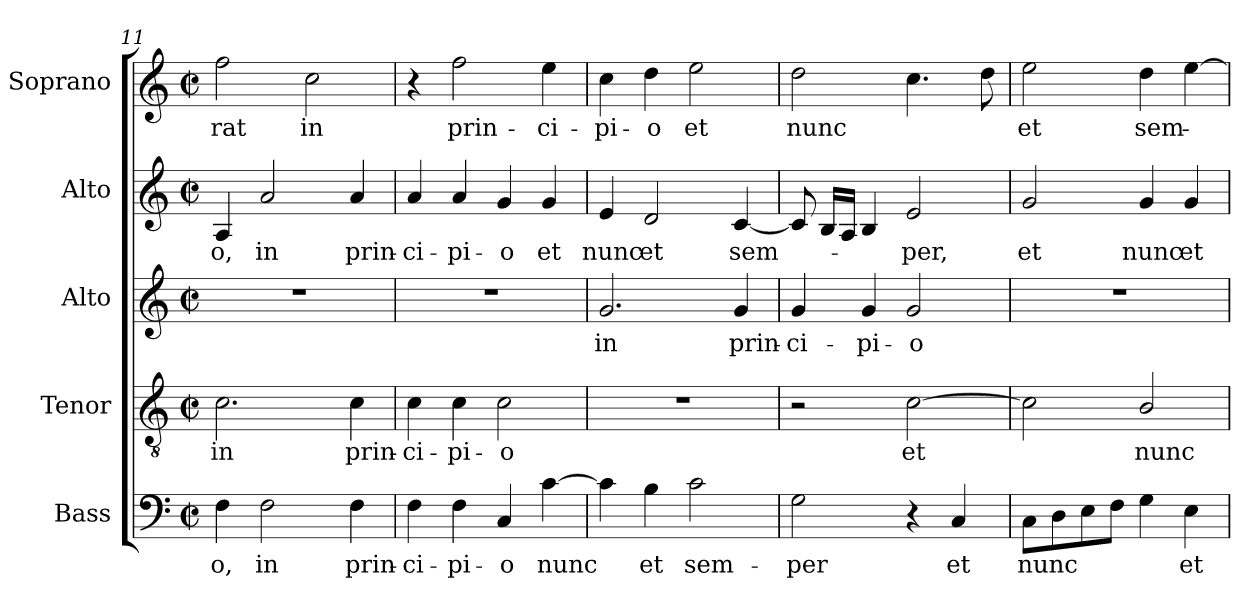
**kern	**text	**kern	**text	**kern	**text	**kern	**text	**kern	**text
*part5	*part5	*part4	*part4	*part3	*part3	*part2	*part2	*part1	*part1
*staff5	*staff5	*staff4	*staff4	*staff3	*staff3	*staff2	*staff2	*staff1	*staff1
*I"Bass	*	*I"Tenor	*	*I"Alto	*	*I"Alto	*	*I"Soprano	*
*I'B.	*	*I'T.	*	*I'A.	*	*I'A.	*	*I'S.	*
*clefF4	*	*clefGv2	*	*clefG2	*	*clefG2	*	*clefG2	*
*	*	*ITrd7c12	*	*	*	*	*	*	*
*k[]	*	*k[]	*	*k[]	*	*k[]	*	*k[]	*
*C:	*	*C:	*	*C:	*	*C:	*	*C:	*
*M2/2	*	*M2/2	*	*M2/2	*	*M2/2	*	*M2/2	*
*met(c|)	*	*met(c|)	*	*met(c|)	*	*met(c|)	*	*met(c|)	*
=11	=11	=11	=11	=11	=11	=11	=11	=11	=11
!	!LO:LY:b:color=#000000	!	!	!	!	!	!	!	!
!	!	!	!LO:LY:b:color=#000000	!	!	!	!	!	!
!	!	!	!	!	!	!	!LO:LY:b:color=#000000	!	!
!	!	!	!	!	!	!	!	!	!LO:LY:b:color=#000000
4Fi\	-o,	2.Ci\	in	1r	.	4Ai/	-o,	2ffi\	-rat
!	!LO:LY:b:color=#000000	!	!	!	!	!	!	!	!
!	!	!	!	!	!	!	!LO:LY:b:color=#000000	!	!
2Fi\	in	.	.	.	.	2ai/	in	.	.
!	!	!	!	!	!	!	!	!	!LO:LY:b:color=#000000
.	.	.	.	.	.	.	.	2cci\	in
!	!LO:LY:b:color=#000000	!	!	!	!	!	!	!	!
!	!	!	!LO:LY:b:color=#000000	!	!	!	!	!	!
!	!	!	!	!	!	!	!LO:LY:b:color=#000000	!	!
4Fi\	prin-	4Ci\	prin-	.	.	4ai/	prin-	.	.
=12	=12	=12	=12	=12	=12	=12	=12	=12	=12
!	!LO:LY:b:color=#000000	!	!	!	!	!	!	!	!
!	!	!	!LO:LY:b:color=#000000	!	!	!	!	!	!
!	!	!	!	!	!	!	!LO:LY:b:color=#000000	!	!
4Fi\	-ci-	4Ci\	-ci-	1r	.	4ai/	-ci-	4r	.
!	!LO:LY:b:color=#000000	!	!	!	!	!	!	!	!
!	!	!	!LO:LY:b:color=#000000	!	!	!	!	!	!
!	!	!	!	!	!	!	!LO:LY:b:color=#000000	!	!
!	!	!	!	!	!	!	!	!	!LO:LY:b:color=#000000
4Fi\	-pi-	4Ci\	-pi-	.	.	4ai/	-pi-	2ffi\	prin-
!	!LO:LY:b:color=#000000	!	!	!	!	!	!	!	!
!	!	!	!LO:LY:b:color=#000000	!	!	!	!	!	!
!	!	!	!	!	!	!	!LO:LY:b:color=#000000	!	!
4Ci/	-o	2Ci\	-o	.	.	4gi/	-o	.	.
!	!LO:LY:b:color=#000000	!	!	!	!	!	!	!	!
!	!	!	!	!	!	!	!LO:LY:b:color=#000000	!	!
!	!	!	!	!	!	!	!	!	!LO:LY:b:color=#000000
[4ci\	nunc	.	.	.	.	4gi/	et	4eei\	-ci-
!!LO:LB:g=z
=13	=13	=13	=13	=13	=13	=13	=13	=13	=13
!	!	!	!	!	!LO:LY:b:color=#000000	!	!	!	!
!	!	!	!	!	!	!	!LO:LY:b:color=#000000	!	!
!	!	!	!	!	!	!	!	!	!LO:LY:b:color=#000000
4ci\]	.	1r	.	2.gi/	in	4ei/	nunc	4cci\	-pi-
!	!LO:LY:b:color=#000000	!	!	!	!	!	!	!	!
!	!	!	!	!	!	!	!LO:LY:b:color=#000000	!	!
!	!	!	!	!	!	!	!	!	!LO:LY:b:color=#000000
4Bi\	et	.	.	.	.	2di/	et	4ddi\	-o
!	!LO:LY:b:color=#000000	!	!	!	!	!	!	!	!
!	!	!	!	!	!	!	!	!	!LO:LY:b:color=#000000
2ci\	sem-	.	.	.	.	.	.	2eei\	et
!	!	!	!	!	!LO:LY:b:color=#000000	!	!	!	!
!	!	!	!	!	!	!	!LO:LY:b:color=#000000	!	!
.	.	.	.	4gi/	prin-	[4ci/	sem-	.	.
=14	=14	=14	=14	=14	=14	=14	=14	=14	=14
!	!LO:LY:b:color=#000000	!	!	!	!	!	!	!	!
!	!	!	!	!	!LO:LY:b:color=#000000	!	!	!	!
!	!	!	!	!	!	!	!	!	!LO:LY:b:color=#000000
2Gi\	-per	2r	.	4gi/	-ci-	8ci/]	.	2ddi\	nunc
.	.	.	.	.	.	16Bi/LL	.	.	.
.	.	.	.	.	.	16Ai/JJ	.	.	.
!	!	!	!	!	!LO:LY:b:color=#000000	!	!	!	!
.	.	.	.	4gi/	-pi-	4Bi/	.	.	.
!	!	!	!LO:LY:b:color=#000000	!	!	!	!	!	!
!	!	!	!	!	!LO:LY:b:color=#000000	!	!	!	!
!	!	!	!	!	!	!	!LO:LY:b:color=#000000	!	!
4r	.	[2Ci\	et	2gi/	-o	2ei/	-per,	4.cci\	.
!	!LO:LY:b:color=#000000	!	!	!	!	!	!	!	!
4Ci/	et	.	.	.	.	.	.	.	.
.	.	.	.	.	.	.	.	8ddi\	.
=15	=15	=15	=15	=15	=15	=15	=15	=15	=15
!	!LO:LY:b:color=#000000	!	!	!	!	!	!	!	!
!	!	!	!	!	!	!	!LO:LY:b:color=#000000	!	!
!	!	!	!	!	!	!	!	!	!LO:LY:b:color=#000000
8Ci\L	nunc	2Ci\]	.	1r	.	2gi/	et	2eei\	et
8Di\	.	.	.	.	.	.	.	.	.
8Ei\	.	.	.	.	.	.	.	.	.
8Fi\J	.	.	.	.	.	.	.	.	.
!	!	!	!LO:LY:b:color=#000000	!	!	!	!	!	!
!	!	!	!	!	!	!	!LO:LY:b:color=#000000	!	!
!	!	!	!	!	!	!	!	!	!LO:LY:b:color=#000000
4Gi\	.	2BBi/	nunc	.	.	4gi/	nunc	4ddi\	sem-
!	!LO:LY:b:color=#000000	!	!	!	!	!	!	!	!
!	!	!	!	!	!	!	!LO:LY:b:color=#000000	!	!
4Ei\	et	.	.	.	.	4gi/	et	[4eei\	.
=	=	=	=	=	=	=	=	=	=
*-	*-	*-	*-	*-	*-	*-	*-	*-	*-
